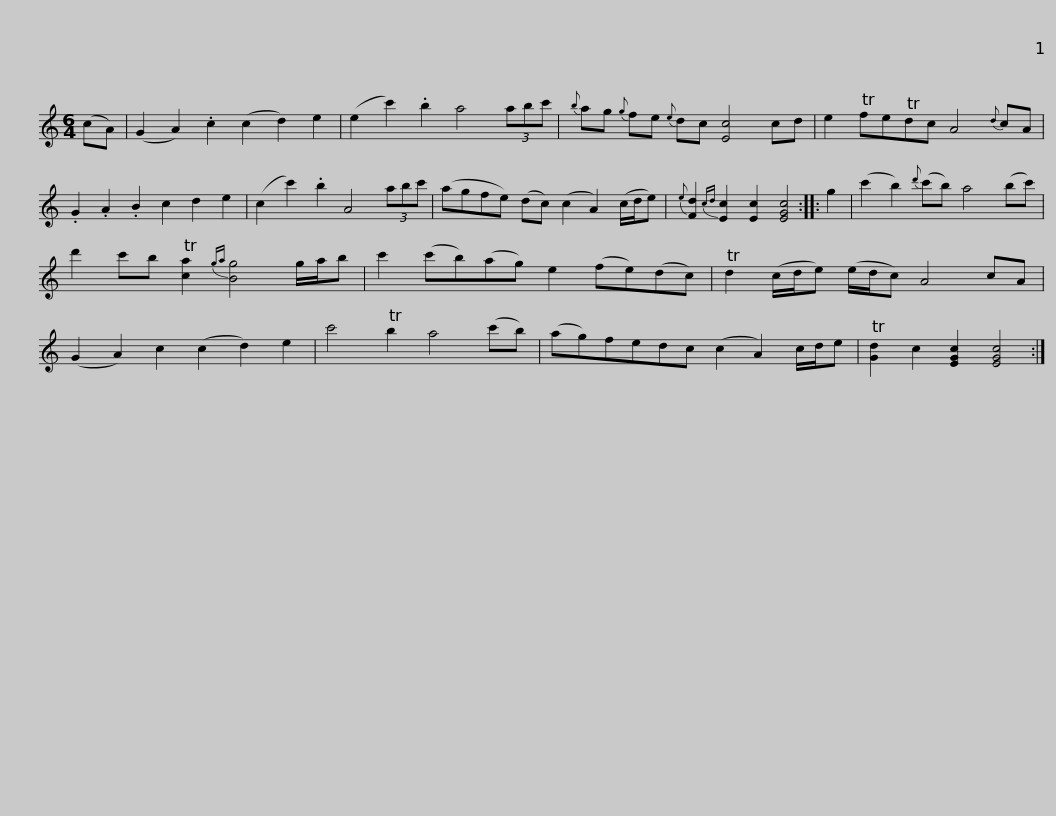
X:1
L:1/8
M:6/4
I:linebreak $
K:C
V:1 treble
V:1
 (cA) | (G2 A2) .c2 (c2 d2) e2 | (e2 c'2) .b2 a4 (3abc' |{b} ag{g} fe{e} dc [Ec]4 cd | e2 TfeTdc A4{d} cA |$ %5
 .G2 .A2 .B2 c2 d2 e2 | (c2 c'2) .b2 A4 (3abc' | (agfe) (dc) (c2 A2) (c/d/e) |{e} [Fd]2{cd} [Ec]2 [Ec]2 [EGc]4 :: g2 |$ %10
 (c'2 b2){d'} (c'b) a4 (bc') | d'2 c'b T[ca]2{ga} [Bg]4 g/a/b | c'2 (c'b)(ag) e2 (fe)(dc) | Td2 (c/d/e) (e/d/c) A4 cA |$ (G2 A2) c2 (c2 d2) e2 | %15
 c'4 Tb2 a4 (c'b) | (ag)fedc (c2 A2) c/d/e | T[Gd]2 c2 [EGc]2 [EGc]4 :| %18
